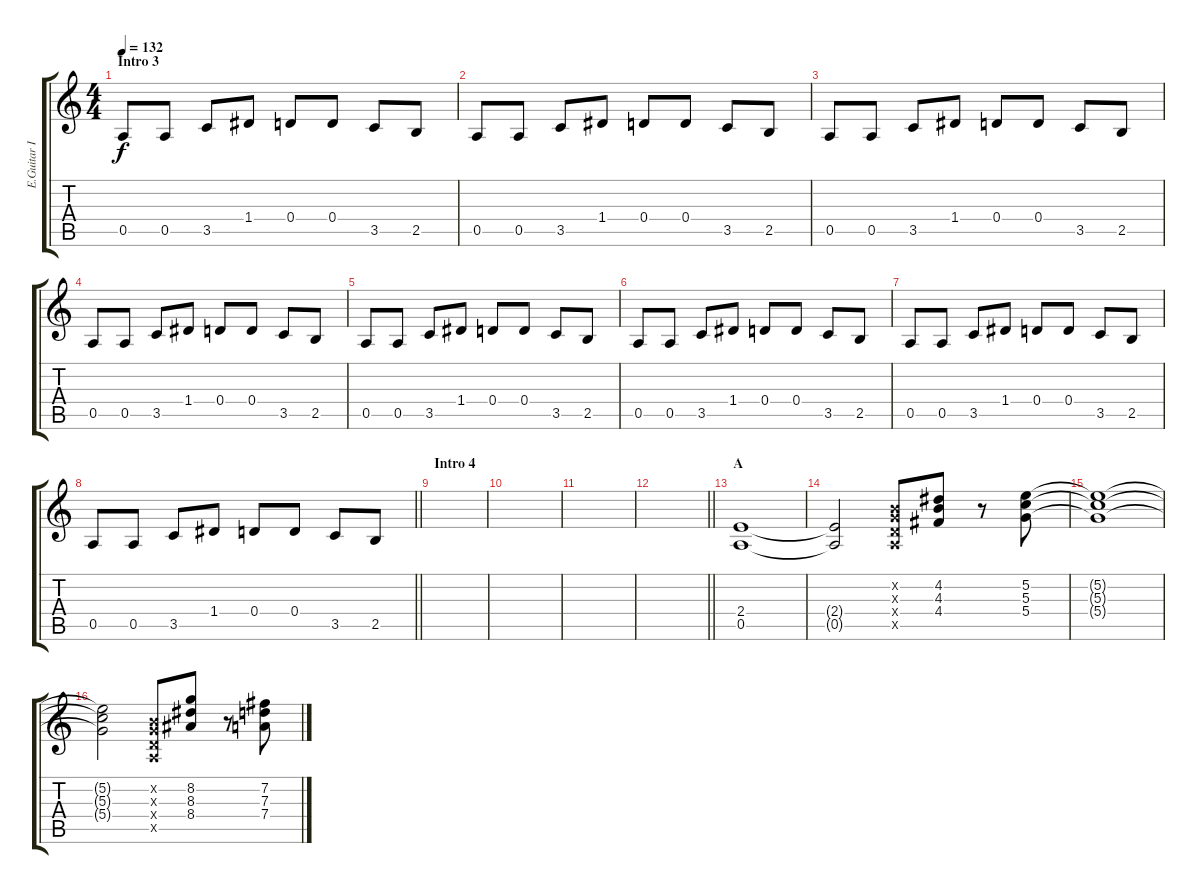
\track ("E.Guitar I" "E.Guitar I") {instrument distortionguitar}
\staff {score tabs}
\tuning (E4 B3 G3 D3 A2 E2) {hide}
\ts (4 4)
\section ("" "Intro 3")
\tempo 132
\clef g2
\ks c
0.5.8{dy f} 0.5.8 3.5.8 1.4.8 0.4.8 0.4.8 3.5.8 2.5.8 |
0.5.8 0.5.8 3.5.8 1.4.8 0.4.8 0.4.8 3.5.8 2.5.8 |
0.5.8 0.5.8 3.5.8 1.4.8 0.4.8 0.4.8 3.5.8 2.5.8 |
0.5.8 0.5.8 3.5.8 1.4.8 0.4.8 0.4.8 3.5.8 2.5.8 |
0.5.8 0.5.8 3.5.8 1.4.8 0.4.8 0.4.8 3.5.8 2.5.8 |
0.5.8 0.5.8 3.5.8 1.4.8 0.4.8 0.4.8 3.5.8 2.5.8 |
0.5.8 0.5.8 3.5.8 1.4.8 0.4.8 0.4.8 3.5.8 2.5.8 |
\barLineRight lightlight
0.5.8 0.5.8 3.5.8 1.4.8 0.4.8 0.4.8 3.5.8 2.5.8 |
\section ("" "Intro 4")
|
|
|
\barLineRight lightlight
|
\section ("" "A")
(2.4 0.5).1 |
(2.4{t} 0.5{t}).2 (0.2{x} 0.3{x} 0.4{x} 0.5{x}).8 (4.2 4.3 4.4).8 r.8 (5.2 5.3 5.4).8 |
(5.2{t} 5.3{t} 5.4{t}).1 |
(5.2{t} 5.3{t} 5.4{t}).2 (0.2{x} 0.3{x} 0.4{x} 0.5{x}).8 (8.2 8.3 8.4).8 r.8 (7.2 7.3 7.4).8
